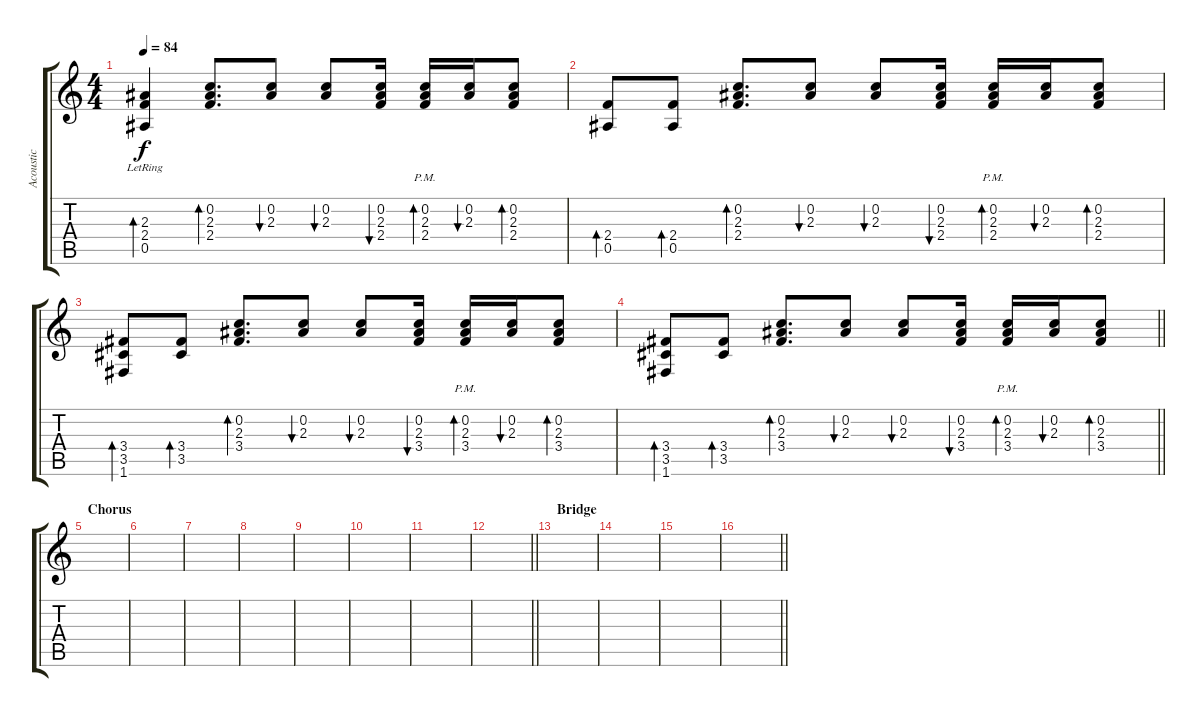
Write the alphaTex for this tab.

\track ("Acoustic" "Acoustic") {instrument acousticguitarsteel}
\staff {score tabs}
\tuning (F4 C4 Ab3 Eb3 Bb2 F2) {hide}
\ts (4 4)
\tempo 84
\clef g2
\ks c
(2.3{lr} 2.4{lr} 0.5{lr}).4{bd 60 dy f} (0.2 2.3 2.4).8{d bd 60} (0.2 2.3).8{bu 60} (0.2 2.3).8{bu 60} (0.2 2.3 2.4).16{bu 60} (0.2 2.3{pm} 2.4{pm}).16{bd 60} (0.2 2.3).16{bu 60} (0.2 2.3 2.4).8{bd 60} |
(2.4 0.5).8{bd 60} (2.4 0.5).8{bd 60} (0.2 2.3 2.4).8{d bd 60} (0.2 2.3).8{bu 60} (0.2 2.3).8{bu 60} (0.2 2.3 2.4).16{bu 60} (0.2 2.3{pm} 2.4{pm}).16{bd 60} (0.2 2.3).16{bu 60} (0.2 2.3 2.4).8{bd 60} |
(3.4 3.5 1.6).8{bd 60} (3.4 3.5).8{bd 60} (0.2 2.3 3.4).8{d bd 60} (0.2 2.3).8{bu 60} (0.2 2.3).8{bu 60} (0.2 2.3 3.4).16{bu 60} (0.2 2.3{pm} 3.4{pm}).16{bd 60} (0.2 2.3).16{bu 60} (0.2 2.3 3.4).8{bd 60} |
\barLineRight lightlight
(3.4 3.5 1.6).8{bd 60} (3.4 3.5).8{bd 60} (0.2 2.3 3.4).8{d bd 60} (0.2 2.3).8{bu 60} (0.2 2.3).8{bu 60} (0.2 2.3 3.4).16{bu 60} (0.2 2.3{pm} 3.4{pm}).16{bd 60} (0.2 2.3).16{bu 60} (0.2 2.3 3.4).8{bd 60} |
\section ("" "Chorus")
|
|
|
|
|
|
|
\barLineRight lightlight
|
\section ("" "Bridge")
|
|
|
\barLineRight lightlight
